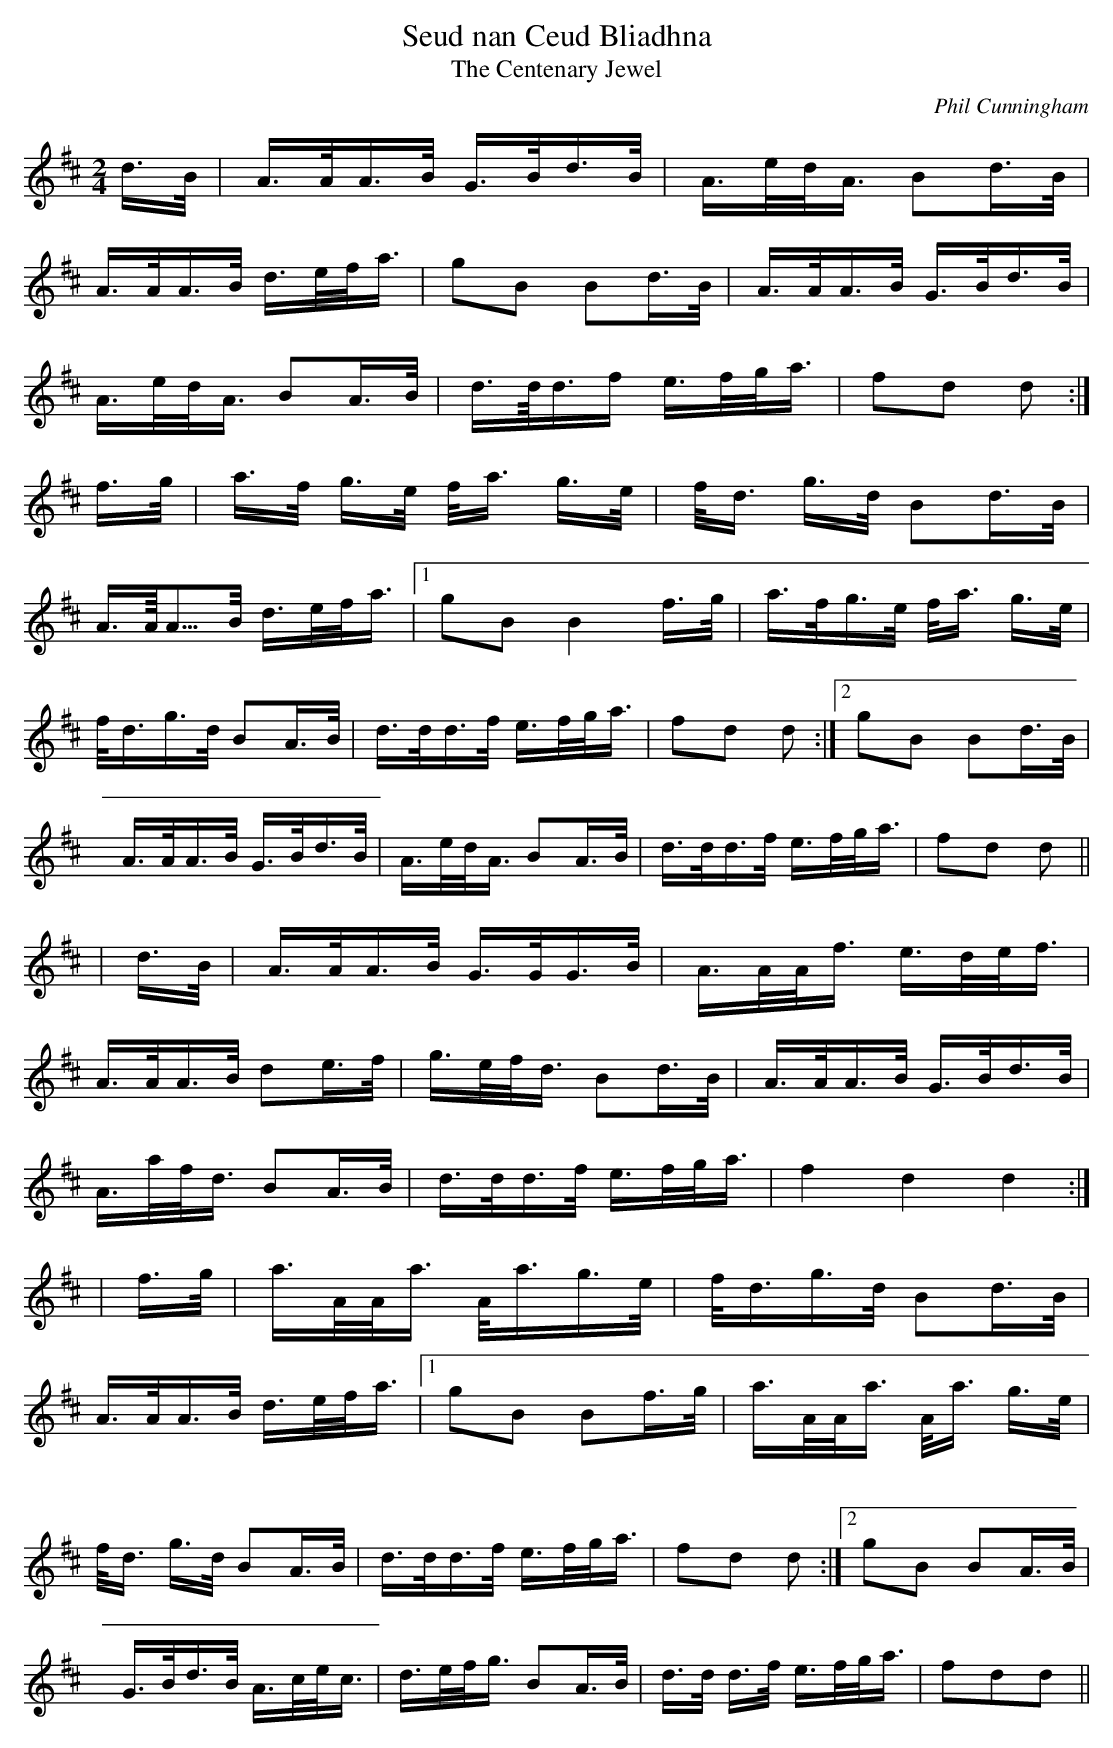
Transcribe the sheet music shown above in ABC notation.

X:1
T:Seud nan Ceud Bliadhna
T:The Centenary Jewel
C:Phil Cunningham
M:2/4
L:1/8
K:D
d/>B/| A/>A/A/>B/ G/>B/d/>B/ | A/>e/d/<A/ Bd/>B/|
A/>A/A/>B/ d/>e/f/<a/ | gB Bd/>B/ |A/>A/A/>B/ G/>B/d/>B/ |
A/>e/d/<A/ BA/>B/ |d/>d/<d/f/ e/>f/g/<a/ | fd d :|
f/>g/ | a/>f/ g/>e/ f/<a/ g/>e/ | f/<d/ g/>d/ Bd/>B/|
A/>A/<A/>B/ d/>e/f/<a/ |1 gB B2 f/>g/ | a/>f/g/>e/ f/<a/ g/>e/ |
f/<d/g/>d/ BA/>B/ | d/>d/d/>f/ e/>f/g/<a/ | fd d :|2 gB Bd/>B/|
A/>A/A/>B/ G/>B/d/>B/|A/>e/d/<A/ BA/>B/|d/>d/d/>f/ e/>f/g/<a/|fd d||
| d/>B/ | A/>A/A/>B/ G/>G/G/>B/ | A/>A/A/<f/ e/>d/e/<f/ |
A/>A/A/>B/ de/>f/ | g/>e/f/<d/ Bd/>B/ |A/>A/A/>B/ G/>B/d/>B/ |
A/>a/f/<d/ BA/>B/ |d/>d/d/>f/ e/>f/g/<a/ | f2d2 d2 :|
|f/>g/|a/>A/A/<a/ A/<a/g/>e/| f/<d/g/>d/ Bd/>B/|
A/>A/A/>B/ d/>e/f/<a/ |1 gB Bf/>g/| a/>A/A/<a/ A/<a/ g/>e/ |
f/<d/ g/>d/ BA/>B/ |d/>d/d/>f/ e/>f/g/<a/ |fd d  :|2 gB BA/>B/ |
G/>B/d/>B/ A/>c/e/<c/|d/>e/f/<g/ BA/>B/|d/>d/ d/>f/ e/>f/g/<a/ |fdd ||
